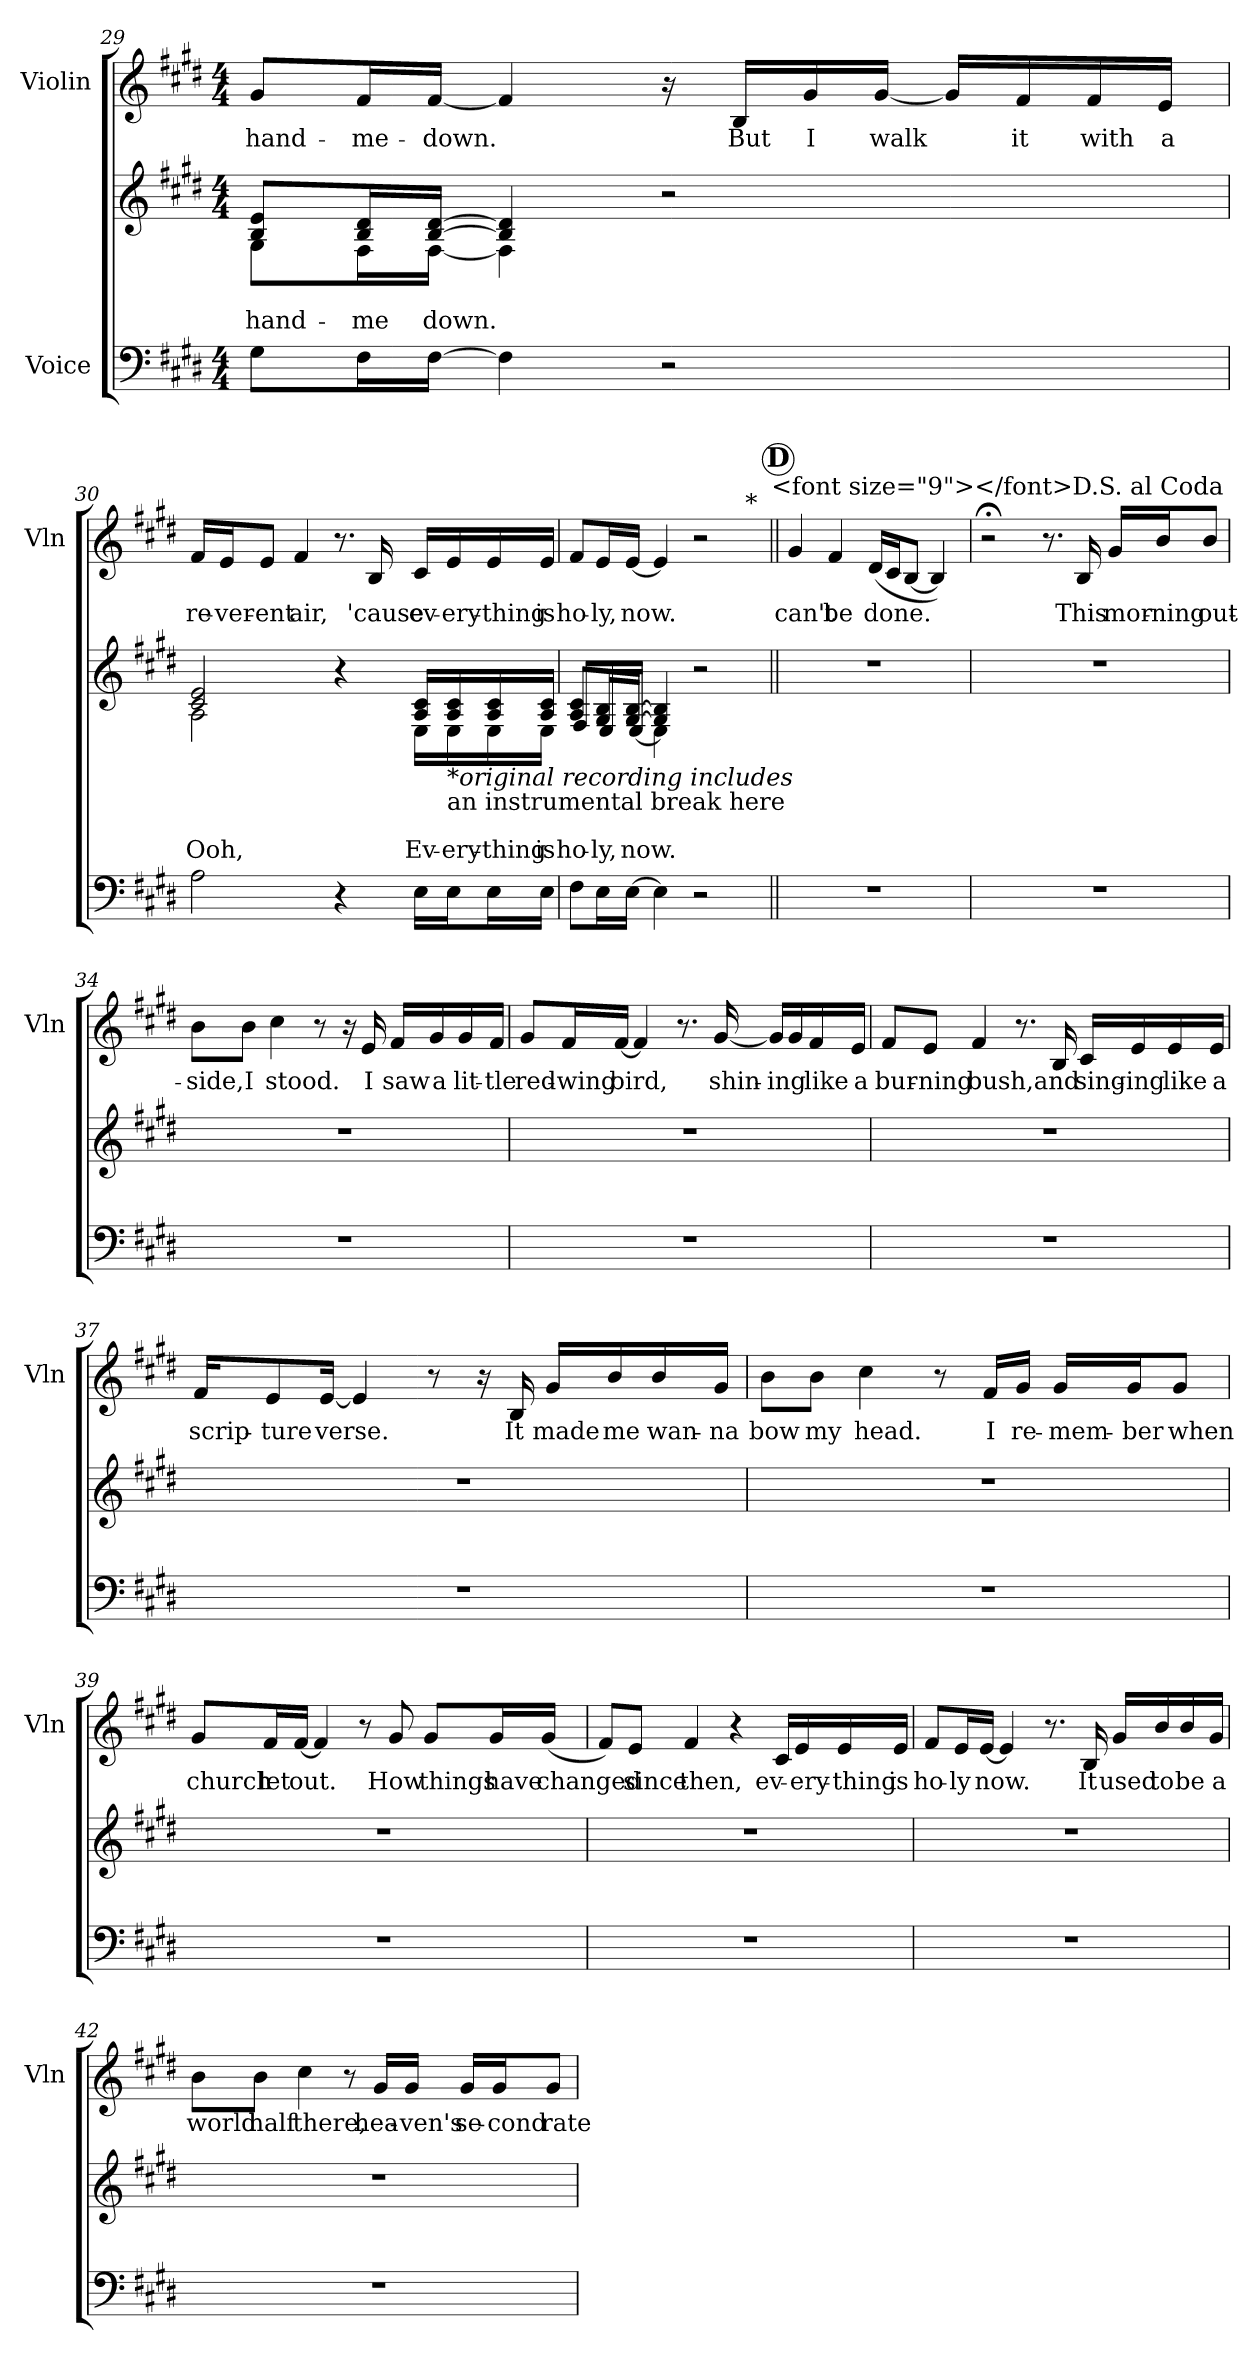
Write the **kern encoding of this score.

**kern	**kern	**text	**text	**kern	**text
*part2	*part2	*part2	*part2	*part1	*part1
*staff3	*staff2	*staff2	*staff2	*staff1	*staff1
*I"Voice	*	*	*	*I"Violin	*
*	*	*	*	*I'Vln	*
!!LO:LB:g=z
*clefF4	*clefG2	*	*	*clefG2	*
*k[f#c#g#d#]	*k[f#c#g#d#]	*	*	*k[f#c#g#d#]	*
*E:	*E:	*	*	*E:	*
*M4/4	*M4/4	*	*	*M4/4	*
=29	=29	=29	=29	=29	=29
!	!	!	!LO:LY:b	!	!LO:LY:b
*	*^	*	*	*	*
8G#\L	8B/ 8e/L	8G#\L	.	hand-	8g#/L	hand-
!	!	!	!	!LO:LY:b	!	!LO:LY:b
16F#\L	16B/ 16d#/L	16F#\L	.	-me	16f#/L	-me-
!	!	!	!	!LO:LY:b	!	!LO:LY:b
[>16F#\JJ	[<16B/ [>16d#/JJ	[>16F#\JJ	.	down.	[<16f#/JJ	-down.
4F#]	4B/] 4d#/]	4F#\]	.	.	4f#/]	.
2r	2r	2ryy	.	.	16r	.
!	!	!	!	!	!	!LO:LY:b
.	.	.	.	.	16B/LL	But
!	!	!	!	!	!	!LO:LY:b
.	.	.	.	.	16g#/	I
!	!	!	!	!	!	!LO:LY:b
.	.	.	.	.	[<16g#/JJ	walk
.	.	.	.	.	16g#/LL]	.
!	!	!	!	!	!	!LO:LY:b
.	.	.	.	.	16f#/	it
!	!	!	!	!	!	!LO:LY:b
.	.	.	.	.	16f#/	with
!	!	!	!	!	!	!LO:LY:b
.	.	.	.	.	16e/JJ	a
=30	=30	=30	=30	=30	=30	=30
!	!	!	!	!LO:LY:b	!	!LO:LY:b
2A	2c#/ 2e/	2A\	.	Ooh,	16f#/LL	re-
!	!	!	!	!	!	!LO:LY:b
.	.	.	.	.	16e/J	-ver-
!	!	!	!	!	!	!LO:LY:b
.	.	.	.	.	8e/J	-ent
!	!	!	!	!	!	!LO:LY:b
.	.	.	.	.	4f#/	air,
4r	4r	4ryy	.	.	8.r	.
!	!	!	!	!	!	!LO:LY:b
.	.	.	.	.	16B/	'cause
!	!	!	!	!LO:LY:b	!	!LO:LY:b
16E\LL	16A/ 16c#/LL	16E\LL	.	Ev-	16c#/LL	ev-
!	!LO:TX:b:i:t=*original recording includes	!	!	!	!	!
!	!LO:TX:b:t=an instrumental break here	!	!	!	!	!
!	!	!	!	!LO:LY:b	!	!LO:LY:b
16E\J	16A/ 16c#/	16E\	.	-ery-	16e/	-ery-
!	!	!	!	!LO:LY:b	!	!LO:LY:b
16E\L	16A/ 16c#/	16E\	.	-thing	16e/	-thing
!	!	!	!	!LO:LY:b	!	!LO:LY:b
16E\JJ	16A/ 16c#/JJ	16E\JJ	.	is	16e/JJ	is
!!LO:PB:g=z
=31	=31	=31	=31	=31	=31	=31
!	!	!	!	!LO:LY:b	!	!LO:LY:b
*	*	*	*	*	*^	*
8F#\L	8A/ 8c#/L	8F#/L	.	ho-	8f#/L	2..ryy	ho-
!	!	!	!	!LO:LY:b	!	!	!LO:LY:b
16E\L	16G#/ 16B/L	16E/L	.	-ly,	16e/L	.	-ly,
!	!	!	!	!LO:LY:b	!	!	!LO:LY:b
[>16E\JJ	[<16G#/ [>16B/JJ	[>16E/JJ	.	now.	[<16e/JJ	.	now.
4E]	4G#/] 4B/]	4E\]	.	.	4e/]	.	.
2r	2r	2ryy	.	.	2r	.	.
!	!	!	!	!	!	!LO:TX:a:t=*	!
.	.	.	.	.	.	8ryy	.
!	!	!	!	!	!LO:TX:a:t=<font size="9"></font>D.S. al Coda	!	!
!!LO:REH:place=s1:a:enc=circle:t=D
=32||	=32||	=32||	=32||	=32||	=32||	=32||	=32||
!	!	!	!	!	!	!	!LO:LY:b
*	*v	*v	*	*	*	*	*
*	*	*	*	*v	*v	*
1r	1r	.	.	4g#/	can't
!	!	!	!	!	!LO:LY:b
.	.	.	.	4f#/	be
!	!	!	!	!	!LO:LY:b
.	.	.	.	(<16d#/LL	done.
.	.	.	.	16c#/J	.
.	.	.	.	[<8B/J	.
.	.	.	.	4B/])	.
=33	=33	=33	=33	=33	=33
1r	1r	.	.	2r;<	.
.	.	.	.	8.r	.
!	!	!	!	!	!LO:LY:b
.	.	.	.	16B/	This
!	!	!	!	!	!LO:LY:b
.	.	.	.	16g#/LL	mor-
!	!	!	!	!	!LO:LY:b
.	.	.	.	16b/J	-ning
!	!	!	!	!	!LO:LY:b
.	.	.	.	8b/J	out-
=34	=34	=34	=34	=34	=34
!	!	!	!	!	!LO:LY:b
1r	1r	.	.	8b\L	-side,
!	!	!	!	!	!LO:LY:b
.	.	.	.	8b\J	I
!	!	!	!	!	!LO:LY:b
.	.	.	.	4cc#\	stood.
.	.	.	.	8r	.
.	.	.	.	16r	.
!	!	!	!	!	!LO:LY:b
.	.	.	.	16e/	I
!	!	!	!	!	!LO:LY:b
.	.	.	.	16f#/LL	saw
!	!	!	!	!	!LO:LY:b
.	.	.	.	16g#/	a
!	!	!	!	!	!LO:LY:b
.	.	.	.	16g#/	lit-
!	!	!	!	!	!LO:LY:b
.	.	.	.	16f#/JJ	-tle
!!LO:LB:g=z
=35	=35	=35	=35	=35	=35
!	!	!	!	!	!LO:LY:b
1r	1r	.	.	8g#/L	red-
!	!	!	!	!	!LO:LY:b
.	.	.	.	16f#/L	-wing
!	!	!	!	!	!LO:LY:b
.	.	.	.	[<16f#/JJ	bird,
.	.	.	.	4f#/]	.
.	.	.	.	8.r	.
!	!	!	!	!	!LO:LY:b
.	.	.	.	[<16g#/	shin-
.	.	.	.	16g#/LL]	.
!	!	!	!	!	!LO:LY:b
.	.	.	.	16g#/	-ing
!	!	!	!	!	!LO:LY:b
.	.	.	.	16f#/	like
!	!	!	!	!	!LO:LY:b
.	.	.	.	16e/JJ	a
=36	=36	=36	=36	=36	=36
!	!	!	!	!	!LO:LY:b
1r	1r	.	.	8f#/L	bur-
!	!	!	!	!	!LO:LY:b
.	.	.	.	8e/J	-ning
!	!	!	!	!	!LO:LY:b
.	.	.	.	4f#/	bush,
.	.	.	.	8.r	.
!	!	!	!	!	!LO:LY:b
.	.	.	.	16B/	and
!	!	!	!	!	!LO:LY:b
.	.	.	.	16c#/LL	sing-
!	!	!	!	!	!LO:LY:b
.	.	.	.	16e/	-ing
!	!	!	!	!	!LO:LY:b
.	.	.	.	16e/	like
!	!	!	!	!	!LO:LY:b
.	.	.	.	16e/JJ	a
!!LO:LB:g=z
=37	=37	=37	=37	=37	=37
!	!	!	!	!	!LO:LY:b
1r	1r	.	.	16f#/KL	scrip-
!	!	!	!	!	!LO:LY:b
.	.	.	.	8e/	-ture
!	!	!	!	!	!LO:LY:b
.	.	.	.	[<16e/Jk	verse.
.	.	.	.	4e/]	.
.	.	.	.	8r	.
.	.	.	.	16r	.
!	!	!	!	!	!LO:LY:b
.	.	.	.	16B/	It
!	!	!	!	!	!LO:LY:b
.	.	.	.	16g#/LL	made
!	!	!	!	!	!LO:LY:b
.	.	.	.	16b/	me
!	!	!	!	!	!LO:LY:b
.	.	.	.	16b/	wan-
!	!	!	!	!	!LO:LY:b
.	.	.	.	16g#/JJ	-na
=38	=38	=38	=38	=38	=38
!	!	!	!	!	!LO:LY:b
1r	1r	.	.	8b\L	bow
!	!	!	!	!	!LO:LY:b
.	.	.	.	8b\J	my
!	!	!	!	!	!LO:LY:b
.	.	.	.	4cc#\	head.
.	.	.	.	8r	.
!	!	!	!	!	!LO:LY:b
.	.	.	.	16f#/LL	I
!	!	!	!	!	!LO:LY:b
.	.	.	.	16g#/JJ	re-
!	!	!	!	!	!LO:LY:b
.	.	.	.	16g#/LL	-mem-
!	!	!	!	!	!LO:LY:b
.	.	.	.	16g#/J	-ber
!	!	!	!	!	!LO:LY:b
.	.	.	.	8g#/J	when
!!LO:LB:g=z
=39	=39	=39	=39	=39	=39
!	!	!	!	!	!LO:LY:b
1r	1r	.	.	8g#/L	church
!	!	!	!	!	!LO:LY:b
.	.	.	.	16f#/L	let
!	!	!	!	!	!LO:LY:b
.	.	.	.	[<16f#/JJ	out.
.	.	.	.	4f#/]	.
.	.	.	.	8r	.
!	!	!	!	!	!LO:LY:b
.	.	.	.	8g#/	How
!	!	!	!	!	!LO:LY:b
.	.	.	.	8g#/L	things
!	!	!	!	!	!LO:LY:b
.	.	.	.	16g#/L	have
!	!	!	!	!	!LO:LY:b
.	.	.	.	(<16g#/JJ	changed
=40	=40	=40	=40	=40	=40
1r	1r	.	.	8f#/L)	.
!	!	!	!	!	!LO:LY:b
.	.	.	.	8e/J	since
!	!	!	!	!	!LO:LY:b
.	.	.	.	4f#/	then,
.	.	.	.	4r	.
!	!	!	!	!	!LO:LY:b
.	.	.	.	16c#/LL	ev-
!	!	!	!	!	!LO:LY:b
.	.	.	.	16e/	-ery-
!	!	!	!	!	!LO:LY:b
.	.	.	.	16e/	-thing
!	!	!	!	!	!LO:LY:b
.	.	.	.	16e/JJ	is
!!LO:LB:g=z
=41	=41	=41	=41	=41	=41
!	!	!	!	!	!LO:LY:b
1r	1r	.	.	8f#/L	ho-
!	!	!	!	!	!LO:LY:b
.	.	.	.	16e/L	-ly
!	!	!	!	!	!LO:LY:b
.	.	.	.	[<16e/JJ	now.
.	.	.	.	4e/]	.
.	.	.	.	8.r	.
!	!	!	!	!	!LO:LY:b
.	.	.	.	16B/	It
!	!	!	!	!	!LO:LY:b
.	.	.	.	16g#/LL	used
!	!	!	!	!	!LO:LY:b
.	.	.	.	16b/	to
!	!	!	!	!	!LO:LY:b
.	.	.	.	16b/	be
!	!	!	!	!	!LO:LY:b
.	.	.	.	16g#/JJ	a
=42	=42	=42	=42	=42	=42
!	!	!	!	!	!LO:LY:b
1r	1r	.	.	8b\L	world
!	!	!	!	!	!LO:LY:b
.	.	.	.	8b\J	half
!	!	!	!	!	!LO:LY:b
.	.	.	.	4cc#\	there,
.	.	.	.	8r	.
!	!	!	!	!	!LO:LY:b
.	.	.	.	16g#/LL	hea-
!	!	!	!	!	!LO:LY:b
.	.	.	.	16g#/JJ	-ven's
!	!	!	!	!	!LO:LY:b
.	.	.	.	16g#/LL	se-
!	!	!	!	!	!LO:LY:b
.	.	.	.	16g#/J	-cond
!	!	!	!	!	!LO:LY:b
.	.	.	.	8g#/J	rate
=	=	=	=	=	=
*-	*-	*-	*-	*-	*-
